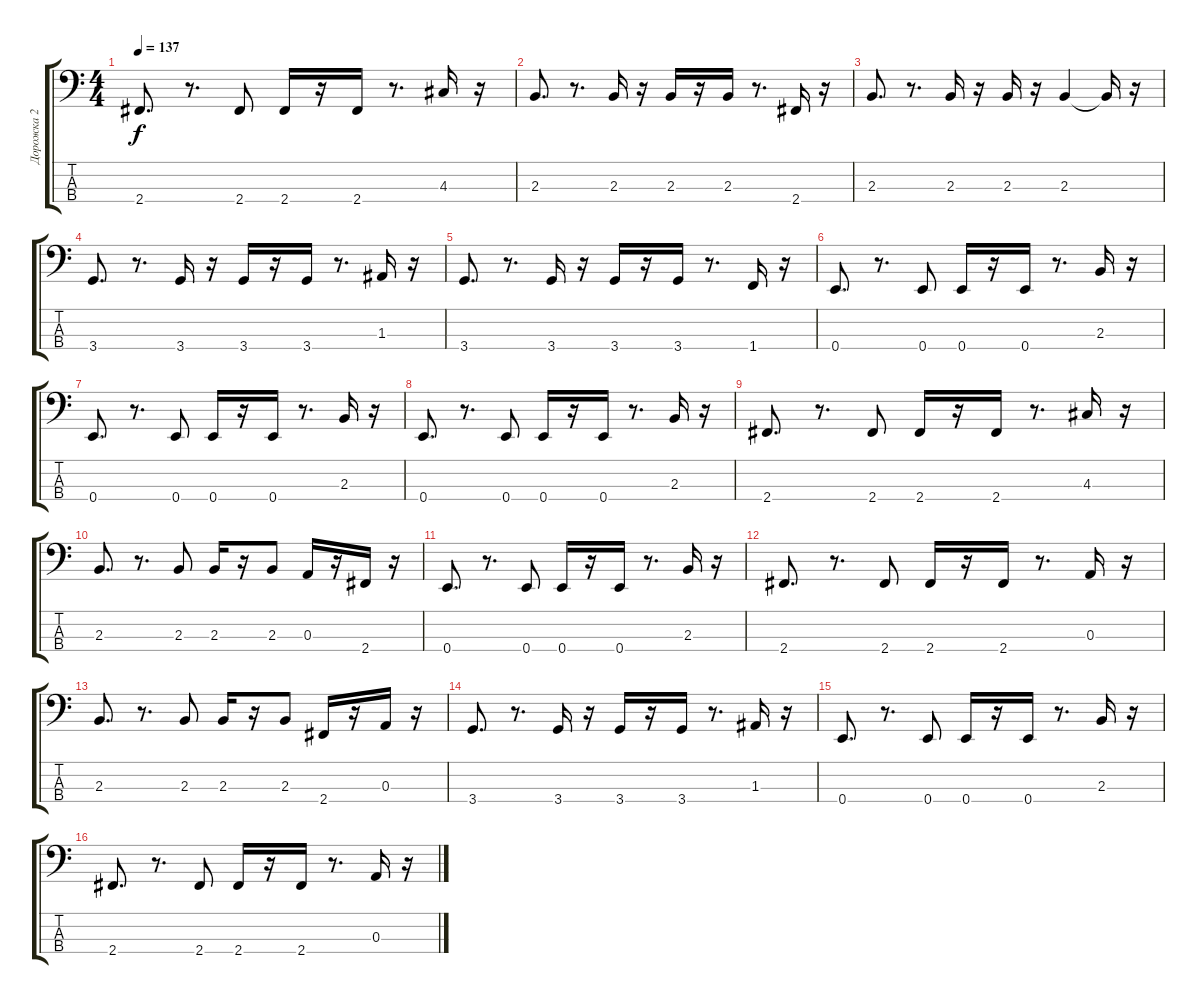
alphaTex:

\track ("Дорожка 2" "Дорожка 2") {instrument electricbassfinger}
\staff {score tabs}
\tuning (G2 D2 A1 E1) {hide}
\ts (4 4)
\tempo 137
\clef f4
\ks c
2.4.8{d dy f} r.8{d} 2.4.8 2.4.16 r.16 2.4.16 r.8{d} 4.3.16 r.16 |
2.3.8{d} r.8{d} 2.3.16 r.16 2.3.16 r.16 2.3.16 r.8{d} 2.4.16 r.16 |
2.3.8{d} r.8{d} 2.3.16 r.16 2.3.16 r.16 2.3.4 2.3{t}.16 r.16 |
3.4.8{d} r.8{d} 3.4.16 r.16 3.4.16 r.16 3.4.16 r.8{d} 1.3.16 r.16 |
3.4.8{d} r.8{d} 3.4.16 r.16 3.4.16 r.16 3.4.16 r.8{d} 1.4.16 r.16 |
0.4.8{d} r.8{d} 0.4.8 0.4.16 r.16 0.4.16 r.8{d} 2.3.16 r.16 |
0.4.8{d} r.8{d} 0.4.8 0.4.16 r.16 0.4.16 r.8{d} 2.3.16 r.16 |
0.4.8{d} r.8{d} 0.4.8 0.4.16 r.16 0.4.16 r.8{d} 2.3.16 r.16 |
2.4.8{d} r.8{d} 2.4.8 2.4.16 r.16 2.4.16 r.8{d} 4.3.16 r.16 |
2.3.8{d} r.8{d} 2.3.8 2.3.16 r.16 2.3.8 0.3.16 r.16 2.4.16 r.16 |
0.4.8{d} r.8{d} 0.4.8 0.4.16 r.16 0.4.16 r.8{d} 2.3.16 r.16 |
2.4.8{d} r.8{d} 2.4.8 2.4.16 r.16 2.4.16 r.8{d} 0.3.16 r.16 |
2.3.8{d} r.8{d} 2.3.8 2.3.16 r.16 2.3.8 2.4.16 r.16 0.3.16 r.16 |
3.4.8{d} r.8{d} 3.4.16 r.16 3.4.16 r.16 3.4.16 r.8{d} 1.3.16 r.16 |
0.4.8{d} r.8{d} 0.4.8 0.4.16 r.16 0.4.16 r.8{d} 2.3.16 r.16 |
2.4.8{d} r.8{d} 2.4.8 2.4.16 r.16 2.4.16 r.8{d} 0.3.16 r.16
